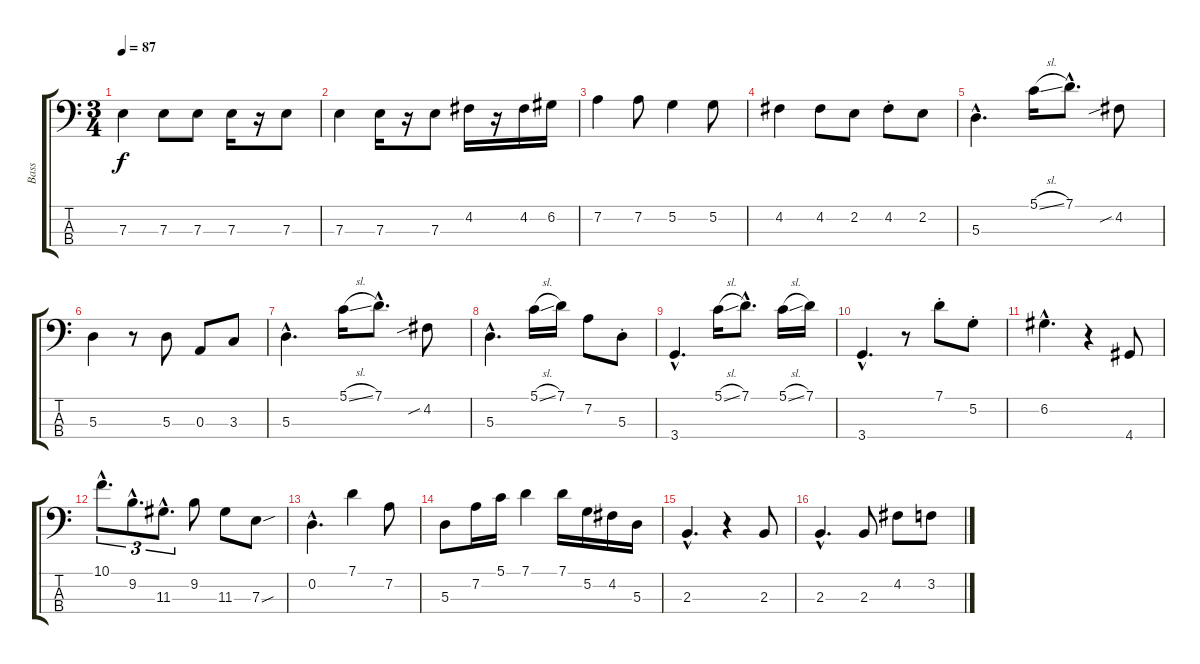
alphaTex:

\track ("Bass" "Bass") {instrument electricbassfinger}
\staff {score tabs}
\tuning (G2 D2 A1 E1) {hide}
\ts (3 4)
\tempo 87
\clef f4
\ks c
7.3.4{dy f} 7.3.8 7.3.8 7.3.16 r.16 7.3.8 |
7.3.4 7.3.16 r.16 7.3.8 4.2.16 r.16 4.2.16 6.2.16 |
7.2.4 7.2.8 5.2.4 5.2.8 |
4.2.4 4.2.8 2.2.8 4.2{st}.8 2.2.8 |
5.3{hac}.4{d} 5.1{sl}.16 7.1{hac}.8{d} 4.2{sib}.8 |
5.3.4 r.8 5.3.8 0.3.8 3.3.8 |
5.3{hac}.4{d} 5.1{sl}.16 7.1{hac}.8{d} 4.2{sib}.8 |
5.3{hac}.4{d} 5.1{sl}.16 7.1.16 7.2.8 5.3{st}.8 |
3.4{hac}.4{d} 5.1{sl}.16 7.1{hac}.8{d} 5.1{sl}.16 7.1.16 |
3.4{hac}.4{d} r.8 7.1{st}.8 5.2{st}.8 |
6.2{hac}.4{d} r.4 4.4.8 |
10.1{hac}.8{d tu (3 2)} 9.2{hac}.8{d tu (3 2)} 11.3{hac}.8{d tu (3 2)} 9.2.8 11.3.8 7.3{sou}.8 |
0.2{hac}.4{d} 7.1.4 7.2.8 |
5.3.8 7.2.16 5.1.16 7.1.4 7.1.16 5.2.16 4.2.16 5.3.16 |
2.3{hac}.4{d} r.4 2.3.8 |
2.3{hac}.4{d} 2.3.8 4.2.8 3.2.8
